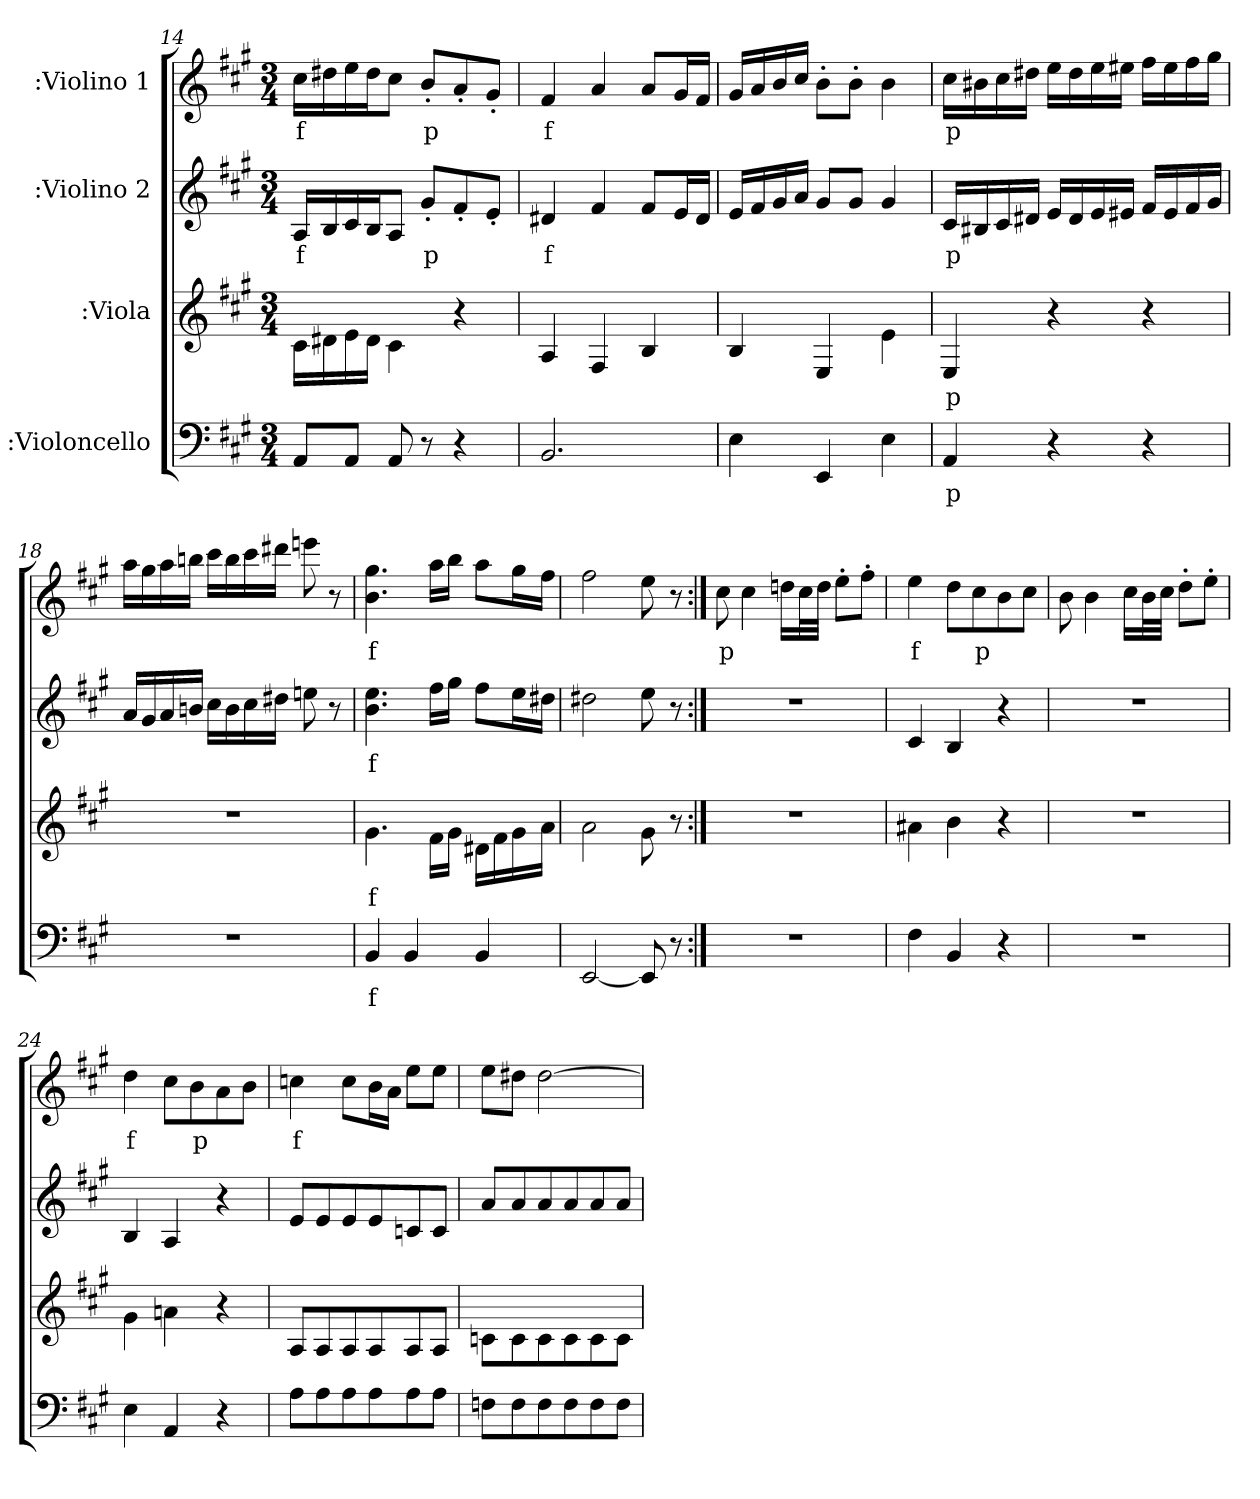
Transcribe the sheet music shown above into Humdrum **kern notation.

**kern	**text	**kern	**text	**kern	**text	**kern	**text
*part4	*part4	*part3	*part3	*part2	*part2	*part1	*part1
*staff4	*staff4	*staff3	*staff3	*staff2	*staff2	*staff1	*staff1
*I":Violoncello	*	*I":Viola	*	*I":Violino 2	*	*I":Violino 1	*
*clefF4	*	*	*	*clefG2	*	*clefG2	*
*k[f#c#g#]	*	*k[f#c#g#]	*	*k[f#c#g#]	*	*k[f#c#g#]	*
*A:	*	*A:	*	*A:	*	*A:	*
*M3/4	*	*M3/4	*	*M3/4	*	*M3/4	*
=14	=14	=14	=14	=14	=14	=14	=14
8AA/L	.	16c#\LL	.	16A/LL	f	16cc#\LL	f
.	.	16d#X\	.	16B/	.	16dd#X\	.
8AA/J	.	16e\	.	16c#/	.	16ee\	.
.	.	16d#\JJ	.	16B/J	.	16dd#\J	.
8AA/	.	4c#\	.	8A/J	.	8cc#\J	.
8r	.	.	.	8g#'>/L	p	8b'>/L	p
4r	.	4r	.	8f#'>/	.	8a'>/	.
.	.	.	.	8e'>/J	.	8g#'>/J	.
=15	=15	=15	=15	=15	=15	=15	=15
2.BB/	.	4A/	.	4d#X/	f	4f#/	f
.	.	4F#/	.	4f#/	.	4a/	.
.	.	4B/	.	8f#/L	.	8a/L	.
.	.	.	.	16e/L	.	16g#/L	.
.	.	.	.	16d#/JJ	.	16f#/JJ	.
=16	=16	=16	=16	=16	=16	=16	=16
4E\	.	4B/	.	16e/LL	.	16g#/LL	.
.	.	.	.	16f#/	.	16a/	.
.	.	.	.	16g#/	.	16b/	.
.	.	.	.	16a/JJ	.	16cc#/JJ	.
4EE/	.	4E/	.	8g#/L	.	8b'>\L	.
.	.	.	.	8g#/J	.	8b'>\J	.
4E\	.	4e\	.	4g#/	.	4b\	.
=17	=17	=17	=17	=17	=17	=17	=17
4AA/	p	4E/	p	16c#/LL	p	16cc#\LL	p
.	.	.	.	16B#X/	.	16b#X\	.
.	.	.	.	16c#/	.	16cc#\	.
.	.	.	.	16d#X/JJ	.	16dd#X\JJ	.
4r	.	4r	.	16e/LL	.	16ee\LL	.
.	.	.	.	16d#/	.	16dd#\	.
.	.	.	.	16e/	.	16ee\	.
.	.	.	.	16e#X/JJ	.	16ee#X\JJ	.
4r	.	4r	.	16f#/LL	.	16ff#\LL	.
.	.	.	.	16e#/	.	16ee#\	.
.	.	.	.	16f#/	.	16ff#\	.
.	.	.	.	16g#/JJ	.	16gg#\JJ	.
=18	=18	=18	=18	=18	=18	=18	=18
2.r	.	2.r	.	16a/LL	.	16aa\LL	.
.	.	.	.	16g#/	.	16gg#\	.
.	.	.	.	16a/	.	16aa\	.
.	.	.	.	16bn/JJ	.	16bbn\JJ	.
.	.	.	.	16cc#\LL	.	16ccc#\LL	.
.	.	.	.	16b\	.	16bb\	.
.	.	.	.	16cc#\	.	16ccc#\	.
.	.	.	.	16dd#X\JJ	.	16ddd#X\JJ	.
.	.	.	.	8een\	.	8eeen\	.
.	.	.	.	8r	.	8r	.
=19	=19	=19	=19	=19	=19	=19	=19
4BB/	f	4.g#\	f	4.ee\ 4.b\	f	4.gg#\ 4.b\	f
4BB/	.	.	.	.	.	.	.
.	.	16f#\LL	.	16ff#\LL	.	16aa\LL	.
.	.	16g#\JJ	.	16gg#\JJ	.	16bb\JJ	.
4BB/	.	16d#X\LL	.	8ff#\L	.	8aa\L	.
.	.	16f#\	.	.	.	.	.
.	.	16g#\	.	16ee\L	.	16gg#\L	.
.	.	16a\JJ	.	16dd#X\JJ	.	16ff#\JJ	.
=20	=20	=20	=20	=20	=20	=20	=20
[2EE/	.	2a\	.	2dd#X\	.	2ff#\	.
8EE/]	.	8g#\	.	8ee\	.	8ee\	.
8r	.	8r	.	8r	.	8r	.
=21:|!	=21:|!	=21:|!	=21:|!	=21:|!	=21:|!	=21:|!	=21:|!
2.r	.	2.r	.	2.r	.	8cc#\	p
.	.	.	.	.	.	4cc#\	.
.	.	.	.	.	.	16ddn\LL	.
.	.	.	.	.	.	32cc#\L	.
.	.	.	.	.	.	32dd\JJJ	.
.	.	.	.	.	.	8ee'>\L	.
.	.	.	.	.	.	8ff#'>\J	.
=22	=22	=22	=22	=22	=22	=22	=22
4F#\	.	4a#X\	.	4c#/	.	4ee\	f
4BB/	.	4b\	.	4B/	.	8dd\L	.
.	.	.	.	.	.	8cc#\	p
4r	.	4r	.	4r	.	8b\	.
.	.	.	.	.	.	8cc#\J	.
=23	=23	=23	=23	=23	=23	=23	=23
2.r	.	2.r	.	2.r	.	8b\	.
.	.	.	.	.	.	4b\	.
.	.	.	.	.	.	16cc#\LL	.
.	.	.	.	.	.	32b\L	.
.	.	.	.	.	.	32cc#\JJJ	.
.	.	.	.	.	.	8dd'>\L	.
.	.	.	.	.	.	8ee'>\J	.
=24	=24	=24	=24	=24	=24	=24	=24
4E\	.	4g#\	.	4B/	.	4dd\	f
4AA/	.	4an\	.	4A/	.	8cc#\L	.
.	.	.	.	.	.	8b\	p
4r	.	4r	.	4r	.	8a\	.
.	.	.	.	.	.	8b\J	.
=25	=25	=25	=25	=25	=25	=25	=25
8A\L	.	8A/L	.	8e/L	.	4ccn\	f
8A\	.	8A/	.	8e/	.	.	.
8A\	.	8A/	.	8e/	.	8cc\L	.
8A\	.	8A/	.	8e/	.	16b\L	.
.	.	.	.	.	.	16a\JJ	.
8A\	.	8A/	.	8cn/	.	8ee\L	.
8A\J	.	8A/J	.	8c/J	.	8ee\J	.
=26	=26	=26	=26	=26	=26	=26	=26
8Fn\L	.	8cn\L	.	8a/L	.	8ee\L	.
8F\	.	8c\	.	8a/	.	8dd#X\J	.
8F\	.	8c\	.	8a/	.	[2dd#\	.
8F\	.	8c\	.	8a/	.	.	.
8F\	.	8c\	.	8a/	.	.	.
8F\J	.	8c\J	.	8a/J	.	.	.
=	=	=	=	=	=	=	=
*-	*-	*-	*-	*-	*-	*-	*-
